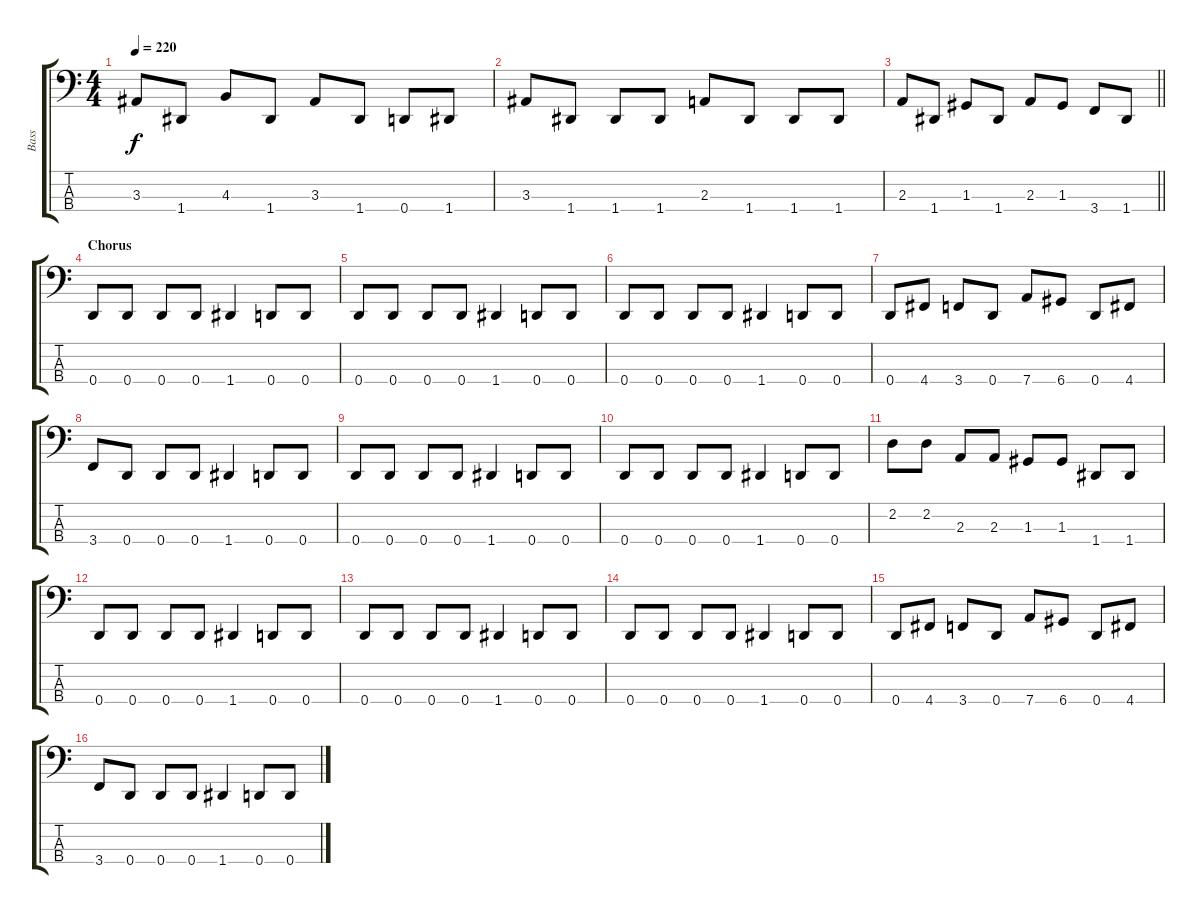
\track ("Bass" "Bass") {instrument electricbasspick}
\staff {score tabs}
\tuning (F2 C2 G1 D1) {hide}
\ts (4 4)
\tempo 220
\clef f4
\ks c
3.3.8{dy f} 1.4.8 4.3.8 1.4.8 3.3.8 1.4.8 0.4.8 1.4.8 |
3.3.8 1.4.8 1.4.8 1.4.8 2.3.8 1.4.8 1.4.8 1.4.8 |
\barLineRight lightlight
2.3.8 1.4.8 1.3.8 1.4.8 2.3.8 1.3.8 3.4.8 1.4.8 |
\section ("" "Chorus")
0.4.8 0.4.8 0.4.8 0.4.8 1.4.4 0.4.8 0.4.8 |
0.4.8 0.4.8 0.4.8 0.4.8 1.4.4 0.4.8 0.4.8 |
0.4.8 0.4.8 0.4.8 0.4.8 1.4.4 0.4.8 0.4.8 |
0.4.8 4.4.8 3.4.8 0.4.8 7.4.8 6.4.8 0.4.8 4.4.8 |
3.4.8 0.4.8 0.4.8 0.4.8 1.4.4 0.4.8 0.4.8 |
0.4.8 0.4.8 0.4.8 0.4.8 1.4.4 0.4.8 0.4.8 |
0.4.8 0.4.8 0.4.8 0.4.8 1.4.4 0.4.8 0.4.8 |
2.2.8 2.2.8 2.3.8 2.3.8 1.3.8 1.3.8 1.4.8 1.4.8 |
0.4.8 0.4.8 0.4.8 0.4.8 1.4.4 0.4.8 0.4.8 |
0.4.8 0.4.8 0.4.8 0.4.8 1.4.4 0.4.8 0.4.8 |
0.4.8 0.4.8 0.4.8 0.4.8 1.4.4 0.4.8 0.4.8 |
0.4.8 4.4.8 3.4.8 0.4.8 7.4.8 6.4.8 0.4.8 4.4.8 |
3.4.8 0.4.8 0.4.8 0.4.8 1.4.4 0.4.8 0.4.8
